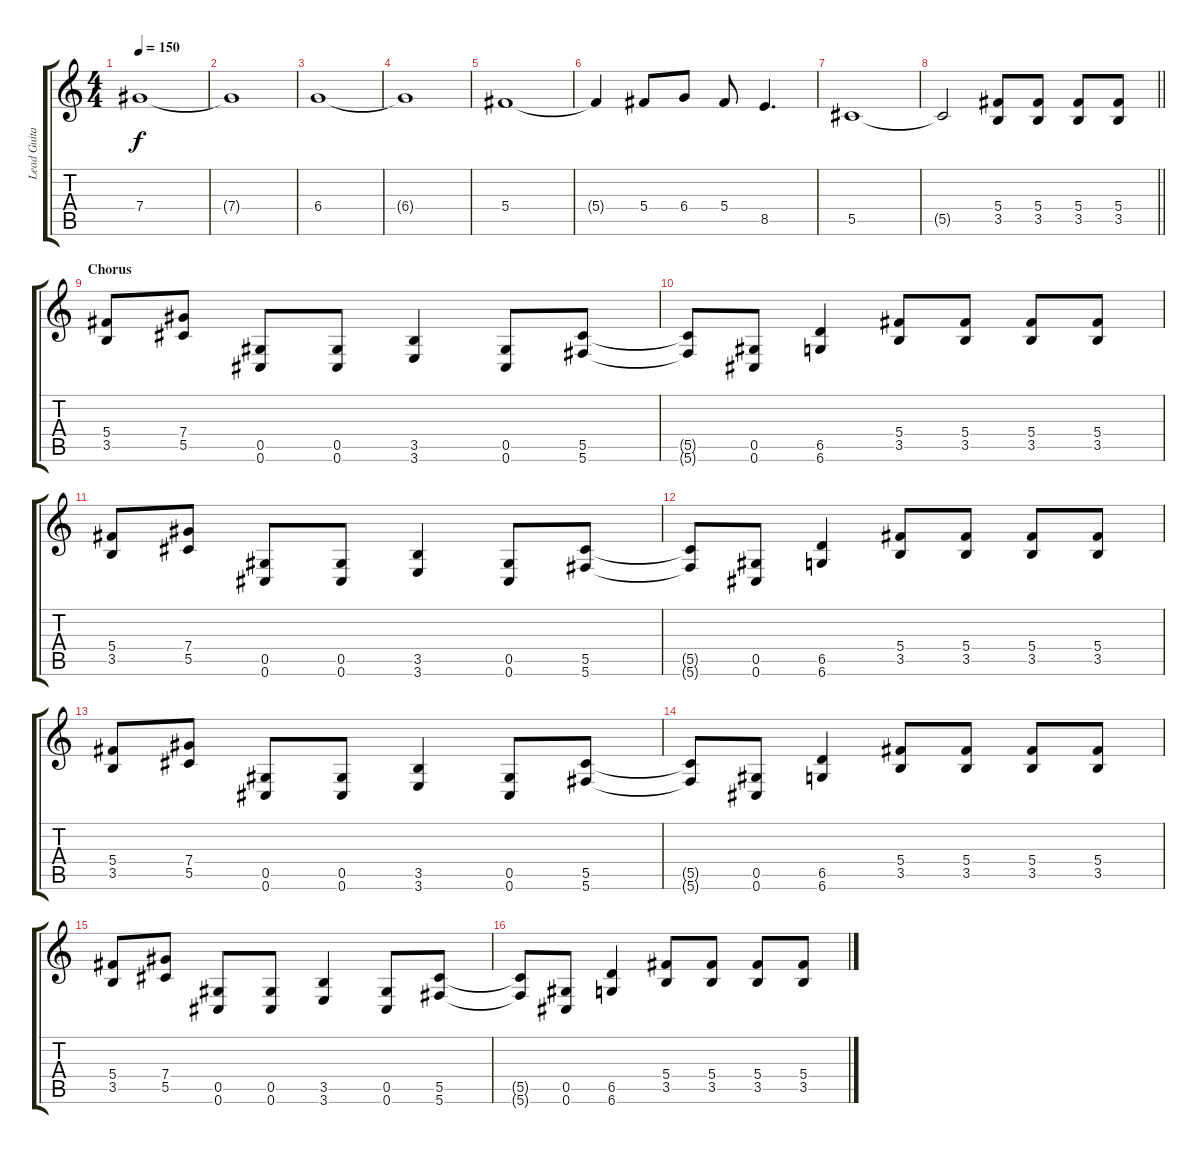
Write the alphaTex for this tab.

\track ("Lead Guitar" "Lead Guita") {instrument overdrivenguitar}
\staff {score tabs}
\tuning (Eb4 Bb3 Gb3 Db3 Ab2 Db2) {hide}
\ts (4 4)
\tempo 150
\clef g2
\ks c
7.4.1{dy f} |
7.4{t}.1 |
6.4.1 |
6.4{t}.1 |
5.4.1 |
5.4{t}.4 5.4.8 6.4.8 5.4.8 8.5.4{d} |
5.5.1 |
\barLineRight lightlight
5.5{t}.2 (5.4 3.5).8 (5.4 3.5).8 (5.4 3.5).8 (5.4 3.5).8 |
\section ("" "Chorus")
(5.4 3.5).8 (7.4 5.5).8 (0.5 0.6).8 (0.5 0.6).8 (3.5 3.6).4 (0.5 0.6).8 (5.5 5.6).8 |
(5.5{t} 5.6{t}).8 (0.5 0.6).8 (6.5 6.6).4 (5.4 3.5).8 (5.4 3.5).8 (5.4 3.5).8 (5.4 3.5).8 |
(5.4 3.5).8 (7.4 5.5).8 (0.5 0.6).8 (0.5 0.6).8 (3.5 3.6).4 (0.5 0.6).8 (5.5 5.6).8 |
(5.5{t} 5.6{t}).8 (0.5 0.6).8 (6.5 6.6).4 (5.4 3.5).8 (5.4 3.5).8 (5.4 3.5).8 (5.4 3.5).8 |
(5.4 3.5).8 (7.4 5.5).8 (0.5 0.6).8 (0.5 0.6).8 (3.5 3.6).4 (0.5 0.6).8 (5.5 5.6).8 |
(5.5{t} 5.6{t}).8 (0.5 0.6).8 (6.5 6.6).4 (5.4 3.5).8 (5.4 3.5).8 (5.4 3.5).8 (5.4 3.5).8 |
(5.4 3.5).8 (7.4 5.5).8 (0.5 0.6).8 (0.5 0.6).8 (3.5 3.6).4 (0.5 0.6).8 (5.5 5.6).8 |
(5.5{t} 5.6{t}).8 (0.5 0.6).8 (6.5 6.6).4 (5.4 3.5).8 (5.4 3.5).8 (5.4 3.5).8 (5.4 3.5).8
